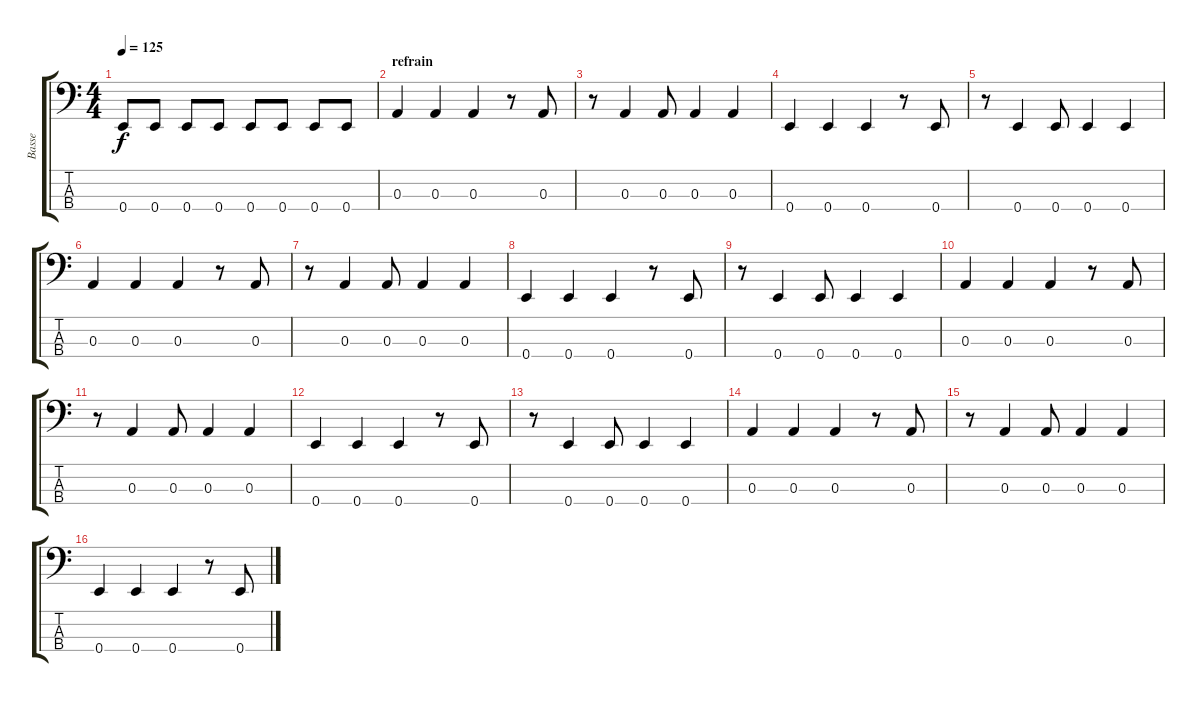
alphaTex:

\track ("Basse" "Basse") {instrument electricbasspick}
\staff {score tabs}
\tuning (G2 D2 A1 E1) {hide}
\ts (4 4)
\tempo 125
\clef f4
\ks c
0.4.8{dy f} 0.4.8 0.4.8 0.4.8 0.4.8 0.4.8 0.4.8 0.4.8 |
\section ("" "refrain")
0.3.4 0.3.4 0.3.4 r.8 0.3.8 |
r.8 0.3.4 0.3.8 0.3.4 0.3.4 |
0.4.4 0.4.4 0.4.4 r.8 0.4.8 |
r.8 0.4.4 0.4.8 0.4.4 0.4.4 |
0.3.4 0.3.4 0.3.4 r.8 0.3.8 |
r.8 0.3.4 0.3.8 0.3.4 0.3.4 |
0.4.4 0.4.4 0.4.4 r.8 0.4.8 |
r.8 0.4.4 0.4.8 0.4.4 0.4.4 |
0.3.4 0.3.4 0.3.4 r.8 0.3.8 |
r.8 0.3.4 0.3.8 0.3.4 0.3.4 |
0.4.4 0.4.4 0.4.4 r.8 0.4.8 |
r.8 0.4.4 0.4.8 0.4.4 0.4.4 |
0.3.4 0.3.4 0.3.4 r.8 0.3.8 |
r.8 0.3.4 0.3.8 0.3.4 0.3.4 |
0.4.4 0.4.4 0.4.4 r.8 0.4.8
